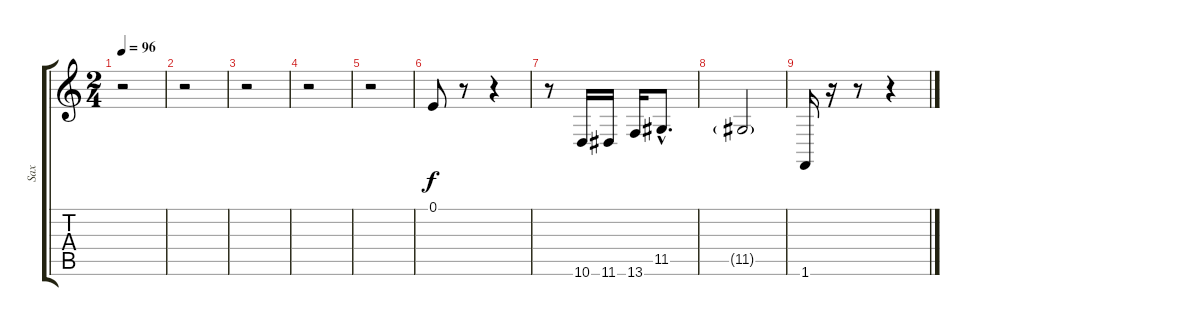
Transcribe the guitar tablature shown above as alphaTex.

\track ("Sax" "Sax") {instrument altosax}
\staff {score tabs}
\tuning (E4 B3 G3 D3 A2 E2) {hide}
\ts (2 4)
\tempo 96
\clef g2
\ks c
r.2{dy f} |
r.2 |
r.2 |
r.2 |
r.2 |
0.1.8 r.8 r.4 |
r.8 10.6.16 11.6.16 13.6.16 11.5{hac}.8{d} |
11.5{g}.2 |
1.6.16 r.16 r.8 r.4
